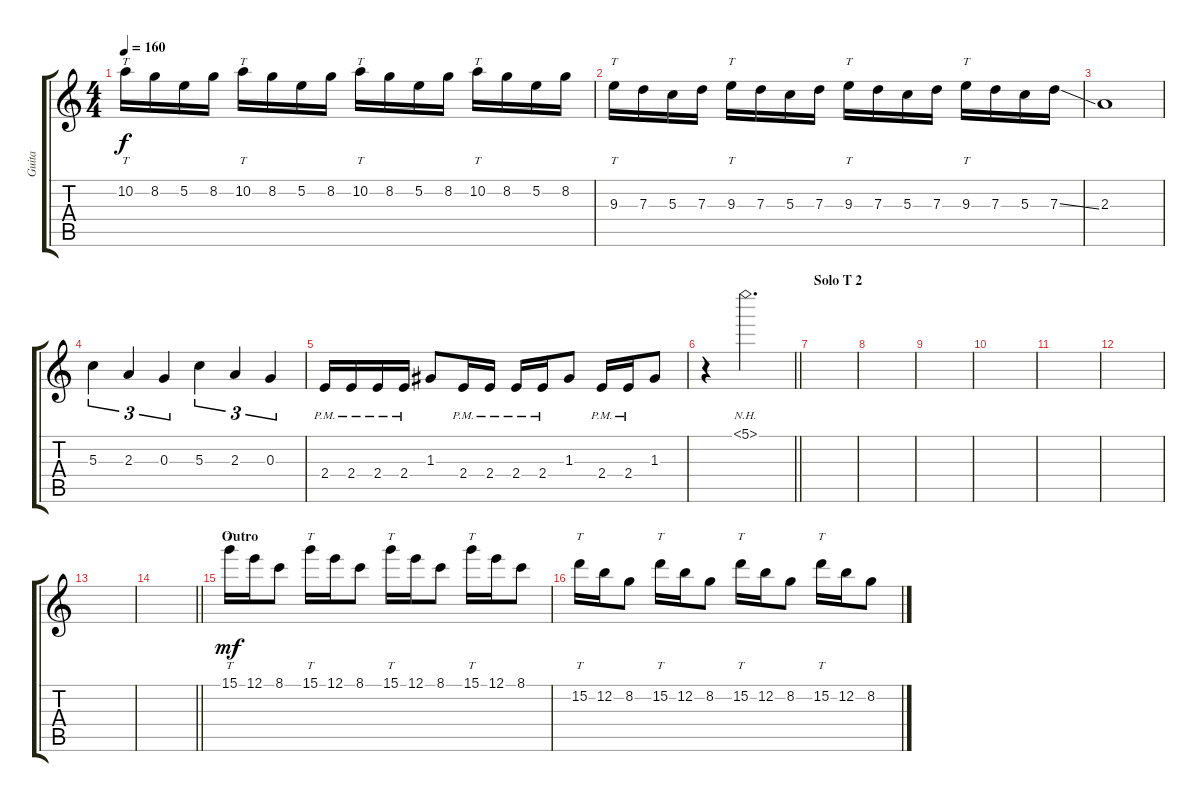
\track ("Guita" "Guita") {instrument distortionguitar}
\staff {score tabs}
\tuning (E4 B3 G3 D3 A2 E2) {hide}
\ts (4 4)
\tempo 160
\clef g2
\ks c
10.2.16{tt dy f} 8.2.16 5.2.16 8.2.16 10.2.16{tt} 8.2.16 5.2.16 8.2.16 10.2.16{tt} 8.2.16 5.2.16 8.2.16 10.2.16{tt} 8.2.16 5.2.16 8.2.16 |
9.3.16{tt} 7.3.16 5.3.16 7.3.16 9.3.16{tt} 7.3.16 5.3.16 7.3.16 9.3.16{tt} 7.3.16 5.3.16 7.3.16 9.3.16{tt} 7.3.16 5.3.16 7.3{ss}.16 |
2.3.1 |
5.3.4{tu (3 2)} 2.3.4{tu (3 2)} 0.3.4{tu (3 2)} 5.3.4{tu (3 2)} 2.3.4{tu (3 2)} 0.3.4{tu (3 2)} |
2.4{pm}.16 2.4{pm}.16 2.4{pm}.16 2.4{pm}.16 1.3.8 2.4{pm}.16 2.4{pm}.16 2.4{pm}.16 2.4{pm}.16 1.3.8 2.4{pm}.16 2.4{pm}.16 1.3.8 |
\barLineRight lightlight
r.4 5.1{nh}.2{d} |
\section ("" "Solo T 2")
|
|
|
|
|
|
|
\barLineRight lightlight
|
\section ("" "Outro")
15.1.16{tt dy mf} 12.1.16 8.1.8 15.1.16{tt} 12.1.16 8.1.8 15.1.16{tt} 12.1.16 8.1.8 15.1.16{tt} 12.1.16 8.1.8 |
15.2.16{tt} 12.2.16 8.2.8 15.2.16{tt} 12.2.16 8.2.8 15.2.16{tt} 12.2.16 8.2.8 15.2.16{tt} 12.2.16 8.2.8
